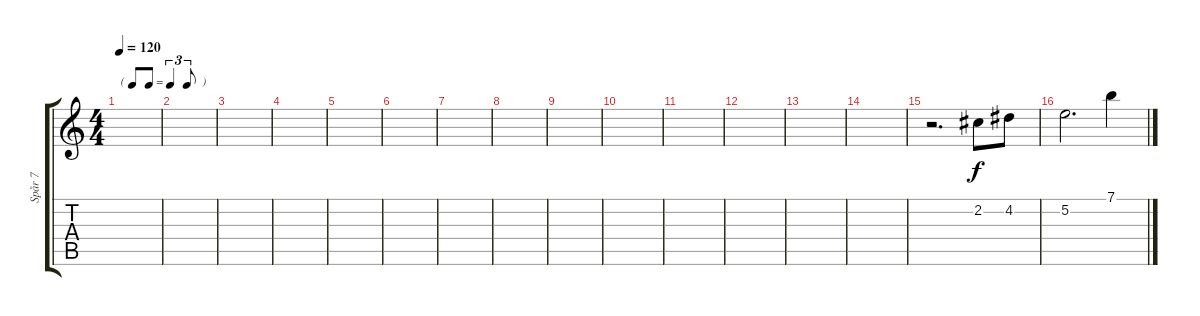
\track ("Spår 7" "Spår 7") {instrument electricguitarjazz}
\staff {score tabs}
\tuning (E4 B3 G3 D3 A2 E2) {hide}
\ts (4 4)
\tf triplet8th
\tempo 120
\clef g2
\ks c
|
|
|
|
|
|
|
|
|
|
|
|
|
|
r.2{d} 2.2.8 4.2.8 |
5.2.2{d} 7.1.4
